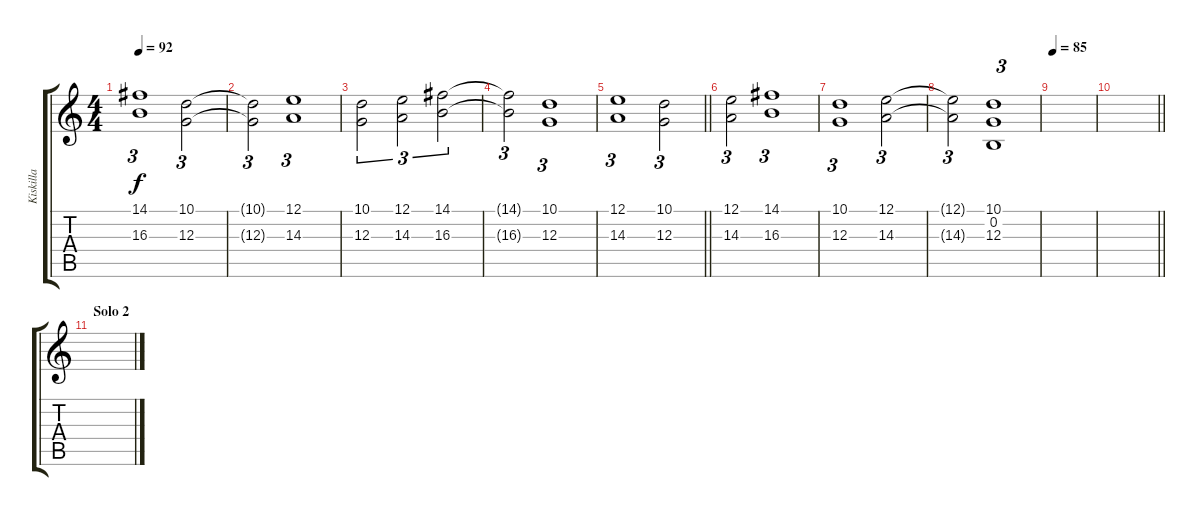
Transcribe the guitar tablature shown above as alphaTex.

\track ("Kiskilla" "Kiskilla") {instrument stringensemble1}
\staff {score tabs}
\tuning (E4 B3 G3 D3 A2 E2) {hide}
\ts (4 4)
\tempo 92
\clef g2
\ks c
(14.1 16.3).1{tu (3 2) dy f volume 8 instrument drawbarorgan} (10.1 12.3).2{tu (3 2)} |
(10.1{t} 12.3{t}).2{tu (3 2)} (12.1 14.3).1{tu (3 2)} |
(10.1 12.3).2{tu (3 2)} (12.1 14.3).2{tu (3 2)} (14.1 16.3).2{tu (3 2)} |
(14.1{t} 16.3{t}).2{tu (3 2)} (10.1 12.3).1{tu (3 2)} |
\barLineRight lightlight
(12.1 14.3).1{tu (3 2)} (10.1 12.3).2{tu (3 2)} |
(12.1 14.3).2{tu (3 2)} (14.1 16.3).1{tu (3 2)} |
(10.1 12.3).1{tu (3 2)} (12.1 14.3).2{tu (3 2)} |
(12.1{t} 14.3{t}).2{tu (3 2)} (10.1 0.2 12.3).1{tu (3 2)} |
\tempo 85
|
\barLineRight lightlight
|
\section ("" "Solo 2")
